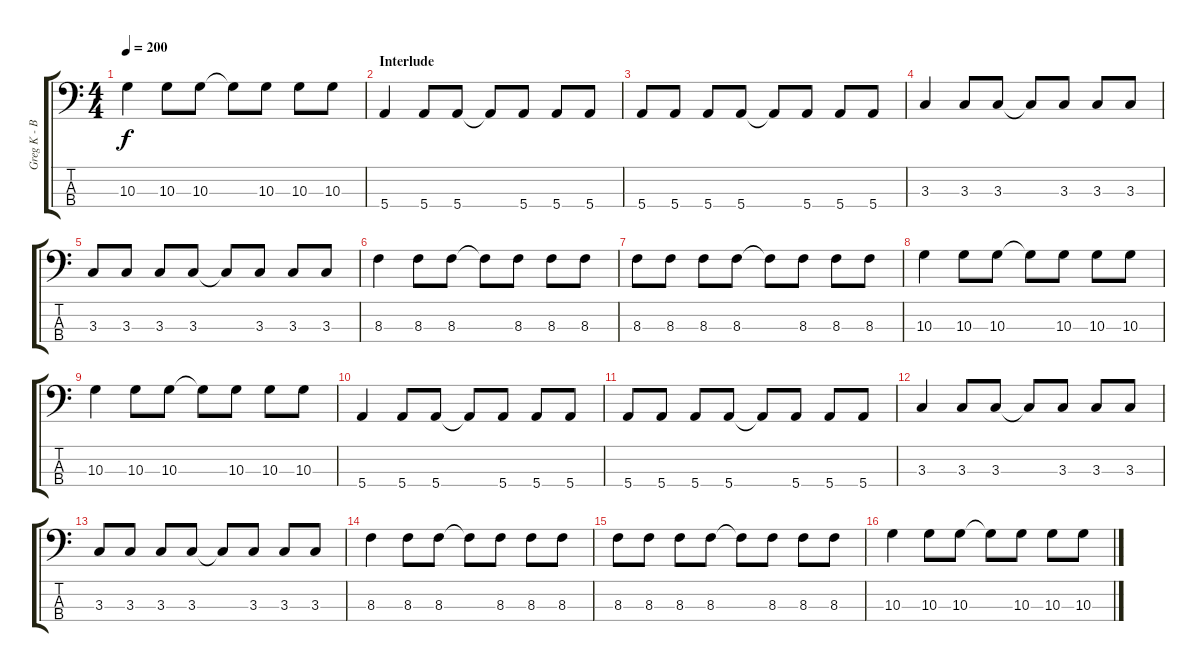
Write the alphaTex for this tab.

\track ("Greg K - Bass" "Greg K - B") {instrument electricbasspick}
\staff {score tabs}
\tuning (G2 D2 A1 E1) {hide}
\ts (4 4)
\tempo 200
\clef f4
\ks c
10.3.4{dy f} 10.3.8 10.3.8 10.3{t}.8 10.3.8 10.3.8 10.3.8 |
\section ("" "Interlude")
5.4.4 5.4.8 5.4.8 5.4{t}.8 5.4.8 5.4.8 5.4.8 |
5.4.8 5.4.8 5.4.8 5.4.8 5.4{t}.8 5.4.8 5.4.8 5.4.8 |
3.3.4 3.3.8 3.3.8 3.3{t}.8 3.3.8 3.3.8 3.3.8 |
3.3.8 3.3.8 3.3.8 3.3.8 3.3{t}.8 3.3.8 3.3.8 3.3.8 |
8.3.4 8.3.8 8.3.8 8.3{t}.8 8.3.8 8.3.8 8.3.8 |
8.3.8 8.3.8 8.3.8 8.3.8 8.3{t}.8 8.3.8 8.3.8 8.3.8 |
10.3.4 10.3.8 10.3.8 10.3{t}.8 10.3.8 10.3.8 10.3.8 |
10.3.4 10.3.8 10.3.8 10.3{t}.8 10.3.8 10.3.8 10.3.8 |
5.4.4 5.4.8 5.4.8 5.4{t}.8 5.4.8 5.4.8 5.4.8 |
5.4.8 5.4.8 5.4.8 5.4.8 5.4{t}.8 5.4.8 5.4.8 5.4.8 |
3.3.4 3.3.8 3.3.8 3.3{t}.8 3.3.8 3.3.8 3.3.8 |
3.3.8 3.3.8 3.3.8 3.3.8 3.3{t}.8 3.3.8 3.3.8 3.3.8 |
8.3.4 8.3.8 8.3.8 8.3{t}.8 8.3.8 8.3.8 8.3.8 |
8.3.8 8.3.8 8.3.8 8.3.8 8.3{t}.8 8.3.8 8.3.8 8.3.8 |
10.3.4 10.3.8 10.3.8 10.3{t}.8 10.3.8 10.3.8 10.3.8
